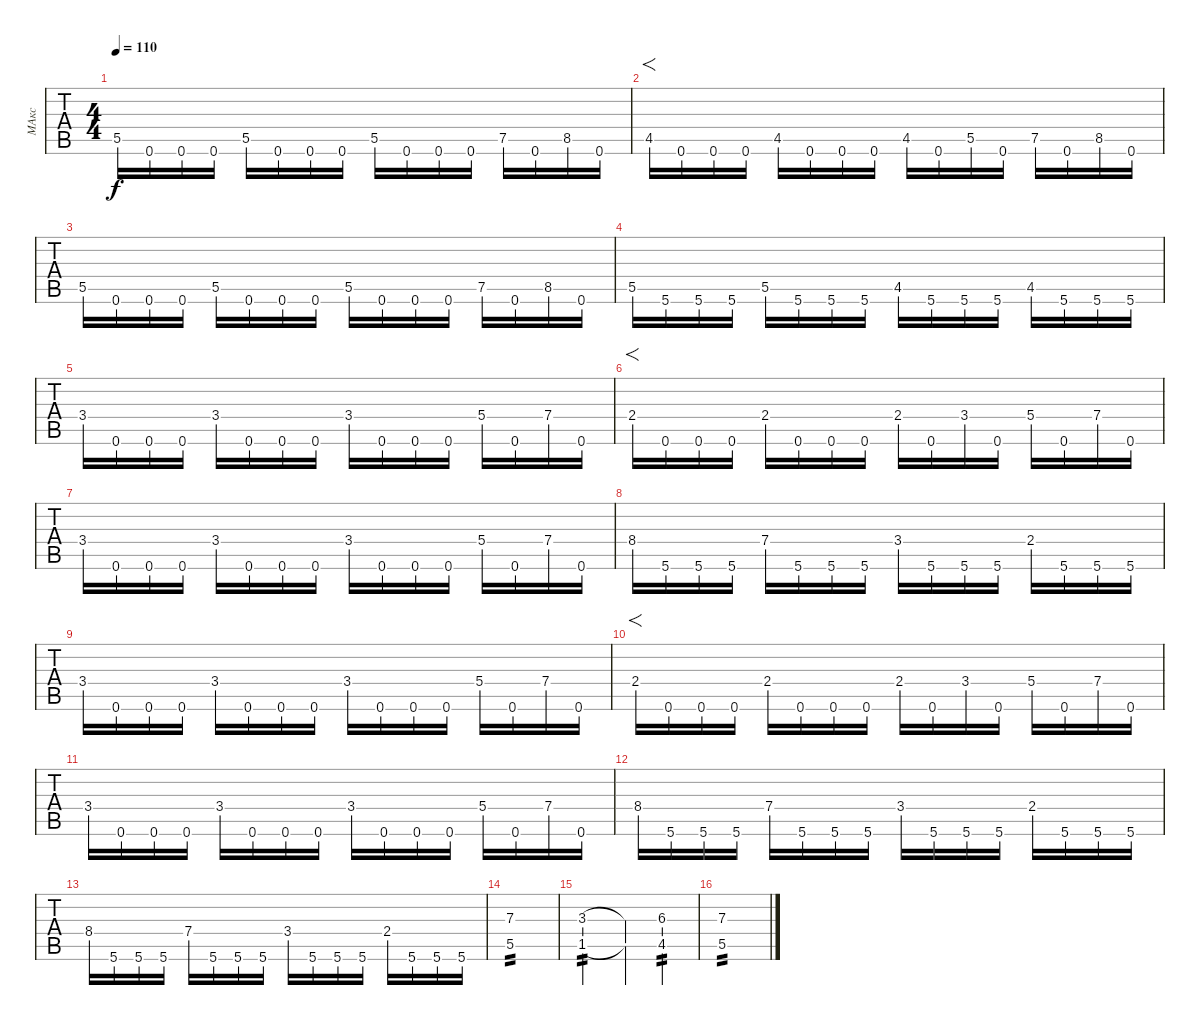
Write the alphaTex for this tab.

\track ("МАкс" "МАкс") {instrument overdrivenguitar}
\staff {tabs}
\tuning (Eb4 Bb3 Gb3 Db3 Ab2 Db2) {hide}
\ts (4 4)
\tempo 110
\clef g2
\ks c
5.5.16{dy f} 0.6.16 0.6.16 0.6.16 5.5.16 0.6.16 0.6.16 0.6.16 5.5.16 0.6.16 0.6.16 0.6.16 7.5.16 0.6.16 8.5.16 0.6.16 |
4.5.16{f} 0.6.16 0.6.16 0.6.16 4.5.16 0.6.16 0.6.16 0.6.16 4.5.16 0.6.16 5.5.16 0.6.16 7.5.16 0.6.16 8.5.16 0.6.16 |
5.5.16 0.6.16 0.6.16 0.6.16 5.5.16 0.6.16 0.6.16 0.6.16 5.5.16 0.6.16 0.6.16 0.6.16 7.5.16 0.6.16 8.5.16 0.6.16 |
5.5.16 5.6.16 5.6.16 5.6.16 5.5.16 5.6.16 5.6.16 5.6.16 4.5.16 5.6.16 5.6.16 5.6.16 4.5.16 5.6.16 5.6.16 5.6.16 |
3.4.16 0.6.16 0.6.16 0.6.16 3.4.16 0.6.16 0.6.16 0.6.16 3.4.16 0.6.16 0.6.16 0.6.16 5.4.16 0.6.16 7.4.16 0.6.16 |
2.4.16{f} 0.6.16 0.6.16 0.6.16 2.4.16 0.6.16 0.6.16 0.6.16 2.4.16 0.6.16 3.4.16 0.6.16 5.4.16 0.6.16 7.4.16 0.6.16 |
3.4.16 0.6.16 0.6.16 0.6.16 3.4.16 0.6.16 0.6.16 0.6.16 3.4.16 0.6.16 0.6.16 0.6.16 5.4.16 0.6.16 7.4.16 0.6.16 |
8.4.16 5.6.16 5.6.16 5.6.16 7.4.16 5.6.16 5.6.16 5.6.16 3.4.16 5.6.16 5.6.16 5.6.16 2.4.16 5.6.16 5.6.16 5.6.16 |
3.4.16 0.6.16 0.6.16 0.6.16 3.4.16 0.6.16 0.6.16 0.6.16 3.4.16 0.6.16 0.6.16 0.6.16 5.4.16 0.6.16 7.4.16 0.6.16 |
2.4.16{f} 0.6.16 0.6.16 0.6.16 2.4.16 0.6.16 0.6.16 0.6.16 2.4.16 0.6.16 3.4.16 0.6.16 5.4.16 0.6.16 7.4.16 0.6.16 |
3.4.16 0.6.16 0.6.16 0.6.16 3.4.16 0.6.16 0.6.16 0.6.16 3.4.16 0.6.16 0.6.16 0.6.16 5.4.16 0.6.16 7.4.16 0.6.16 |
8.4.16 5.6.16 5.6.16 5.6.16 7.4.16 5.6.16 5.6.16 5.6.16 3.4.16 5.6.16 5.6.16 5.6.16 2.4.16 5.6.16 5.6.16 5.6.16 |
8.4.16 5.6.16 5.6.16 5.6.16 7.4.16 5.6.16 5.6.16 5.6.16 3.4.16 5.6.16 5.6.16 5.6.16 2.4.16 5.6.16 5.6.16 5.6.16 |
(7.3 5.5).1{tp 2} |
(3.3 1.5).2{tp 2} (3.3{t} 1.5{t}).4 (6.3 4.5).4{tp 2} |
(7.3 5.5).1{tp 2}
